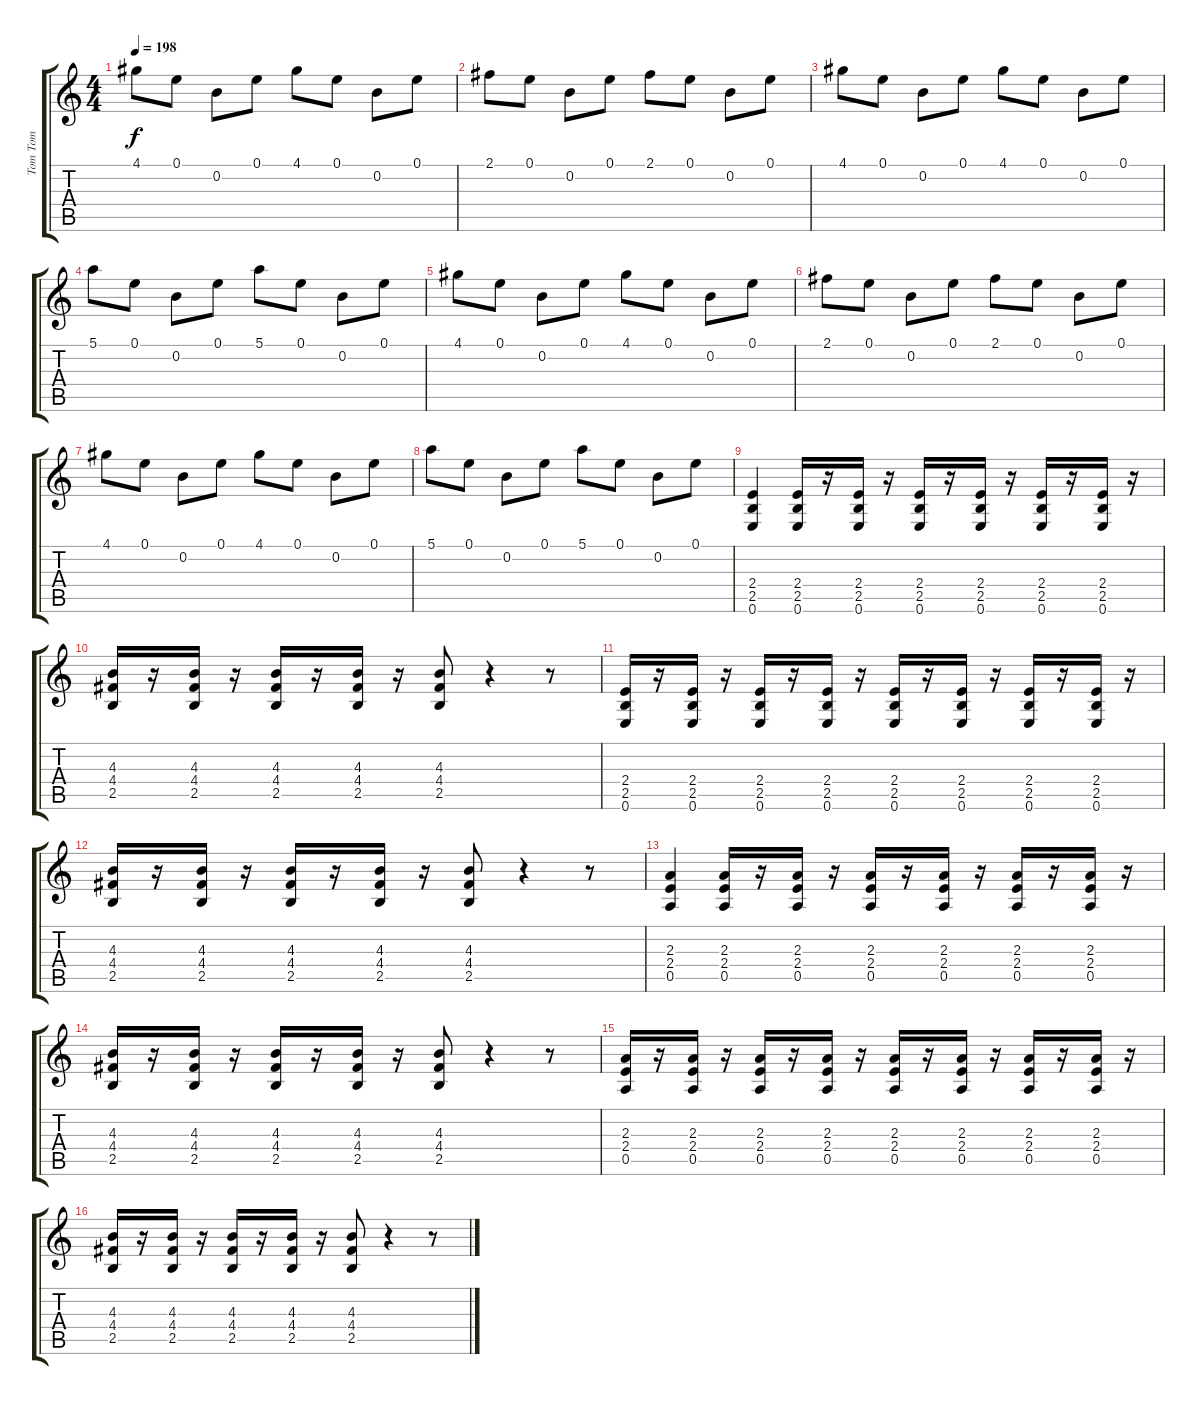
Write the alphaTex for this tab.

\track ("Tom Tom" "Tom Tom") {instrument distortionguitar}
\staff {score tabs}
\tuning (E4 B3 G3 D3 A2 E2) {hide}
\ts (4 4)
\tempo 198
\clef g2
\ks c
4.1.8{dy f} 0.1.8 0.2.8 0.1.8 4.1.8 0.1.8 0.2.8 0.1.8 |
2.1.8 0.1.8 0.2.8 0.1.8 2.1.8 0.1.8 0.2.8 0.1.8 |
4.1.8 0.1.8 0.2.8 0.1.8 4.1.8 0.1.8 0.2.8 0.1.8 |
5.1.8 0.1.8 0.2.8 0.1.8 5.1.8 0.1.8 0.2.8 0.1.8 |
4.1.8 0.1.8 0.2.8 0.1.8 4.1.8 0.1.8 0.2.8 0.1.8 |
2.1.8 0.1.8 0.2.8 0.1.8 2.1.8 0.1.8 0.2.8 0.1.8 |
4.1.8 0.1.8 0.2.8 0.1.8 4.1.8 0.1.8 0.2.8 0.1.8 |
5.1.8 0.1.8 0.2.8 0.1.8 5.1.8 0.1.8 0.2.8 0.1.8 |
(2.4 2.5 0.6).4 (2.4 2.5 0.6).16 r.16 (2.4 2.5 0.6).16 r.16 (2.4 2.5 0.6).16 r.16 (2.4 2.5 0.6).16 r.16 (2.4 2.5 0.6).16 r.16 (2.4 2.5 0.6).16 r.16 |
(4.3 4.4 2.5).16 r.16 (4.3 4.4 2.5).16 r.16 (4.3 4.4 2.5).16 r.16 (4.3 4.4 2.5).16 r.16 (4.3 4.4 2.5).8 r.4 r.8 |
(2.4 2.5 0.6).16 r.16 (2.4 2.5 0.6).16 r.16 (2.4 2.5 0.6).16 r.16 (2.4 2.5 0.6).16 r.16 (2.4 2.5 0.6).16 r.16 (2.4 2.5 0.6).16 r.16 (2.4 2.5 0.6).16 r.16 (2.4 2.5 0.6).16 r.16 |
(4.3 4.4 2.5).16 r.16 (4.3 4.4 2.5).16 r.16 (4.3 4.4 2.5).16 r.16 (4.3 4.4 2.5).16 r.16 (4.3 4.4 2.5).8 r.4 r.8 |
(2.3 2.4 0.5).4 (2.3 2.4 0.5).16 r.16 (2.3 2.4 0.5).16 r.16 (2.3 2.4 0.5).16 r.16 (2.3 2.4 0.5).16 r.16 (2.3 2.4 0.5).16 r.16 (2.3 2.4 0.5).16 r.16 |
(4.3 4.4 2.5).16 r.16 (4.3 4.4 2.5).16 r.16 (4.3 4.4 2.5).16 r.16 (4.3 4.4 2.5).16 r.16 (4.3 4.4 2.5).8 r.4 r.8 |
(2.3 2.4 0.5).16 r.16 (2.3 2.4 0.5).16 r.16 (2.3 2.4 0.5).16 r.16 (2.3 2.4 0.5).16 r.16 (2.3 2.4 0.5).16 r.16 (2.3 2.4 0.5).16 r.16 (2.3 2.4 0.5).16 r.16 (2.3 2.4 0.5).16 r.16 |
(4.3 4.4 2.5).16 r.16 (4.3 4.4 2.5).16 r.16 (4.3 4.4 2.5).16 r.16 (4.3 4.4 2.5).16 r.16 (4.3 4.4 2.5).8 r.4 r.8
